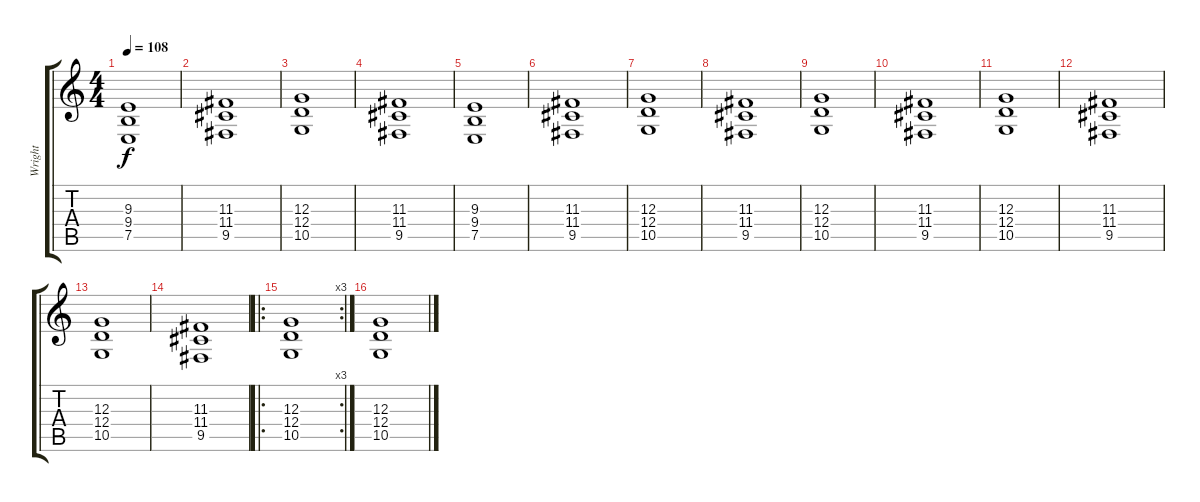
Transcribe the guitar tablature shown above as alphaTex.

\track ("Wright" "Wright") {instrument drawbarorgan}
\staff {score tabs}
\tuning (E4 B3 G3 D3 A2 E2) {hide}
\ts (4 4)
\tempo 108
\clef g2
\ks c
(9.3 9.4 7.5).1{dy f instrument drawbarorgan} |
(11.3 11.4 9.5).1 |
(12.3 12.4 10.5).1 |
(11.3 11.4 9.5).1 |
(9.3 9.4 7.5).1 |
(11.3 11.4 9.5).1 |
(12.3 12.4 10.5).1 |
(11.3 11.4 9.5).1 |
(12.3 12.4 10.5).1 |
(11.3 11.4 9.5).1 |
(12.3 12.4 10.5).1 |
(11.3 11.4 9.5).1 |
(12.3 12.4 10.5).1 |
(11.3 11.4 9.5).1 |
\ro
\rc 3
(12.3 12.4 10.5).1 |
(12.3 12.4 10.5).1
